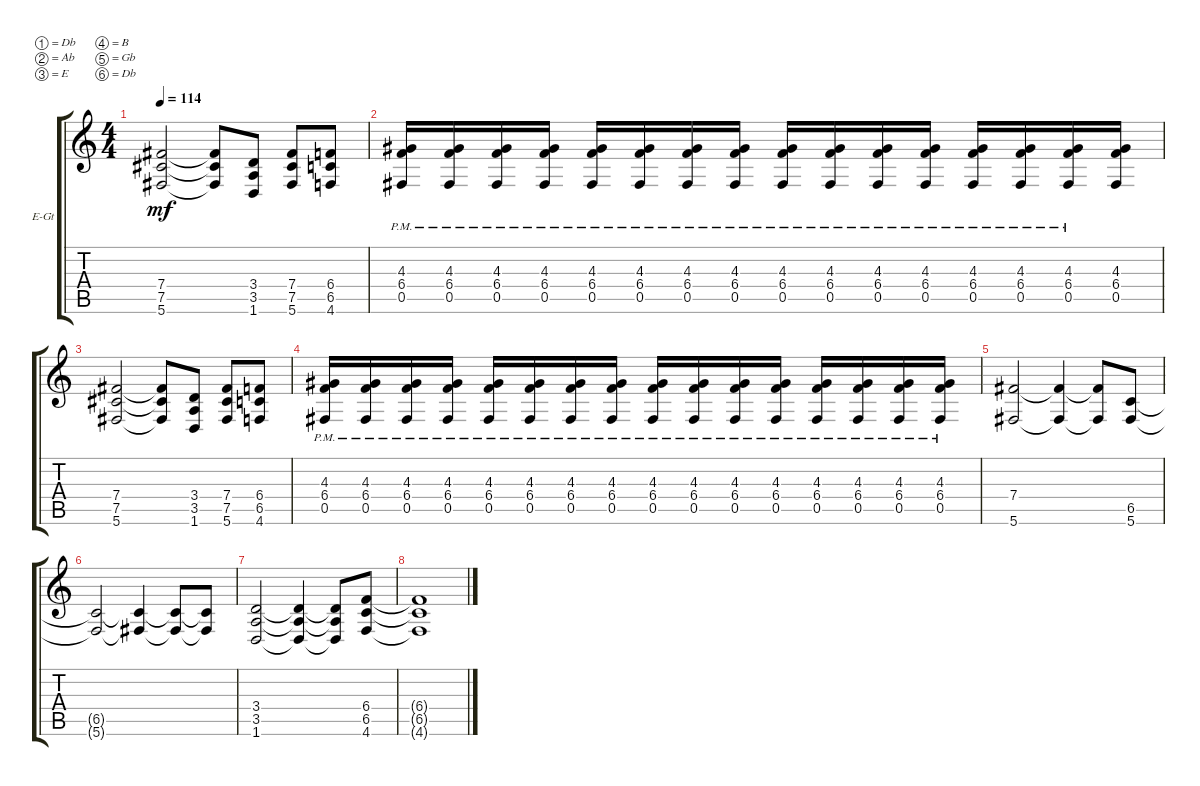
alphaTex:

\defaultSystemsLayout 4
\bracketExtendMode groupsimilarinstruments
\firstSystemTrackNameOrientation horizontal
\otherSystemsTrackNameOrientation horizontal
\track ("Electric Guitar Nergal" "E-Gt") {instrument distortionguitar}
\staff {score tabs}
\tuning (Db4 Ab3 E3 B2 Gb2 Db2)
\ts (4 4)
\tempo 114
\clef g2
\ks c
(5.6 7.5 7.4).2{dy mf} (7.4{t} 7.5{t} 5.6{t}).8 (1.6 3.5 3.4).8 (5.6 7.5 7.4).8 (4.6 6.5 6.4).8 |
(4.3{pm} 6.4{pm} 0.5{pm}).16 (0.5{pm} 6.4{pm} 4.3{pm}).16 (4.3{pm} 6.4{pm} 0.5{pm}).16 (0.5{pm} 6.4{pm} 4.3{pm}).16 (4.3{pm} 6.4{pm} 0.5{pm}).16 (0.5{pm} 6.4{pm} 4.3{pm}).16 (4.3{pm} 6.4{pm} 0.5{pm}).16 (0.5{pm} 6.4{pm} 4.3{pm}).16 (4.3{pm} 6.4{pm} 0.5{pm}).16 (0.5{pm} 6.4{pm} 4.3{pm}).16 (4.3{pm} 6.4{pm} 0.5{pm}).16 (0.5{pm} 6.4{pm} 4.3{pm}).16 (4.3{pm} 6.4{pm} 0.5{pm}).16 (0.5{pm} 6.4{pm} 4.3{pm}).16 (4.3{pm} 6.4{pm} 0.5{pm}).16 (4.3 6.4 0.5).16 |
(5.6 7.5 7.4).2 (7.4{t} 7.5{t} 5.6{t}).8 (1.6 3.5 3.4).8 (5.6 7.5 7.4).8 (4.6 6.5 6.4).8 |
(4.3{pm} 6.4{pm} 0.5{pm}).16 (0.5{pm} 6.4{pm} 4.3{pm}).16 (4.3{pm} 6.4{pm} 0.5{pm}).16 (0.5{pm} 6.4{pm} 4.3{pm}).16 (4.3{pm} 6.4{pm} 0.5{pm}).16 (0.5{pm} 6.4{pm} 4.3{pm}).16 (4.3{pm} 6.4{pm} 0.5{pm}).16 (0.5{pm} 6.4{pm} 4.3{pm}).16 (4.3{pm} 6.4{pm} 0.5{pm}).16 (0.5{pm} 6.4{pm} 4.3{pm}).16 (4.3{pm} 6.4{pm} 0.5{pm}).16 (0.5{pm} 6.4{pm} 4.3{pm}).16 (4.3{pm} 6.4{pm} 0.5{pm}).16 (0.5{pm} 6.4{pm} 4.3{pm}).16 (4.3{pm} 6.4{pm} 0.5{pm}).16 (0.5{pm} 6.4{pm} 4.3{pm}).16 |
(5.6 7.4).2 (7.4{t} 5.6{t}).4 (7.4{t} 5.6{t}).8 (5.6 6.5).8 |
(5.6{t} 6.5{t}).2 (6.5{t} 5.6{t}).4 (5.6{t} 6.5{t}).8 (6.5{t} 5.6{t}).8 |
(1.6 3.5 3.4).2 (1.6{t} 3.5{t} 3.4{t}).4 (3.4{t} 3.5{t} 1.6{t}).8 (4.6 6.5 6.4).8 |
(4.6{t} 6.5{t} 6.4{t}).1
